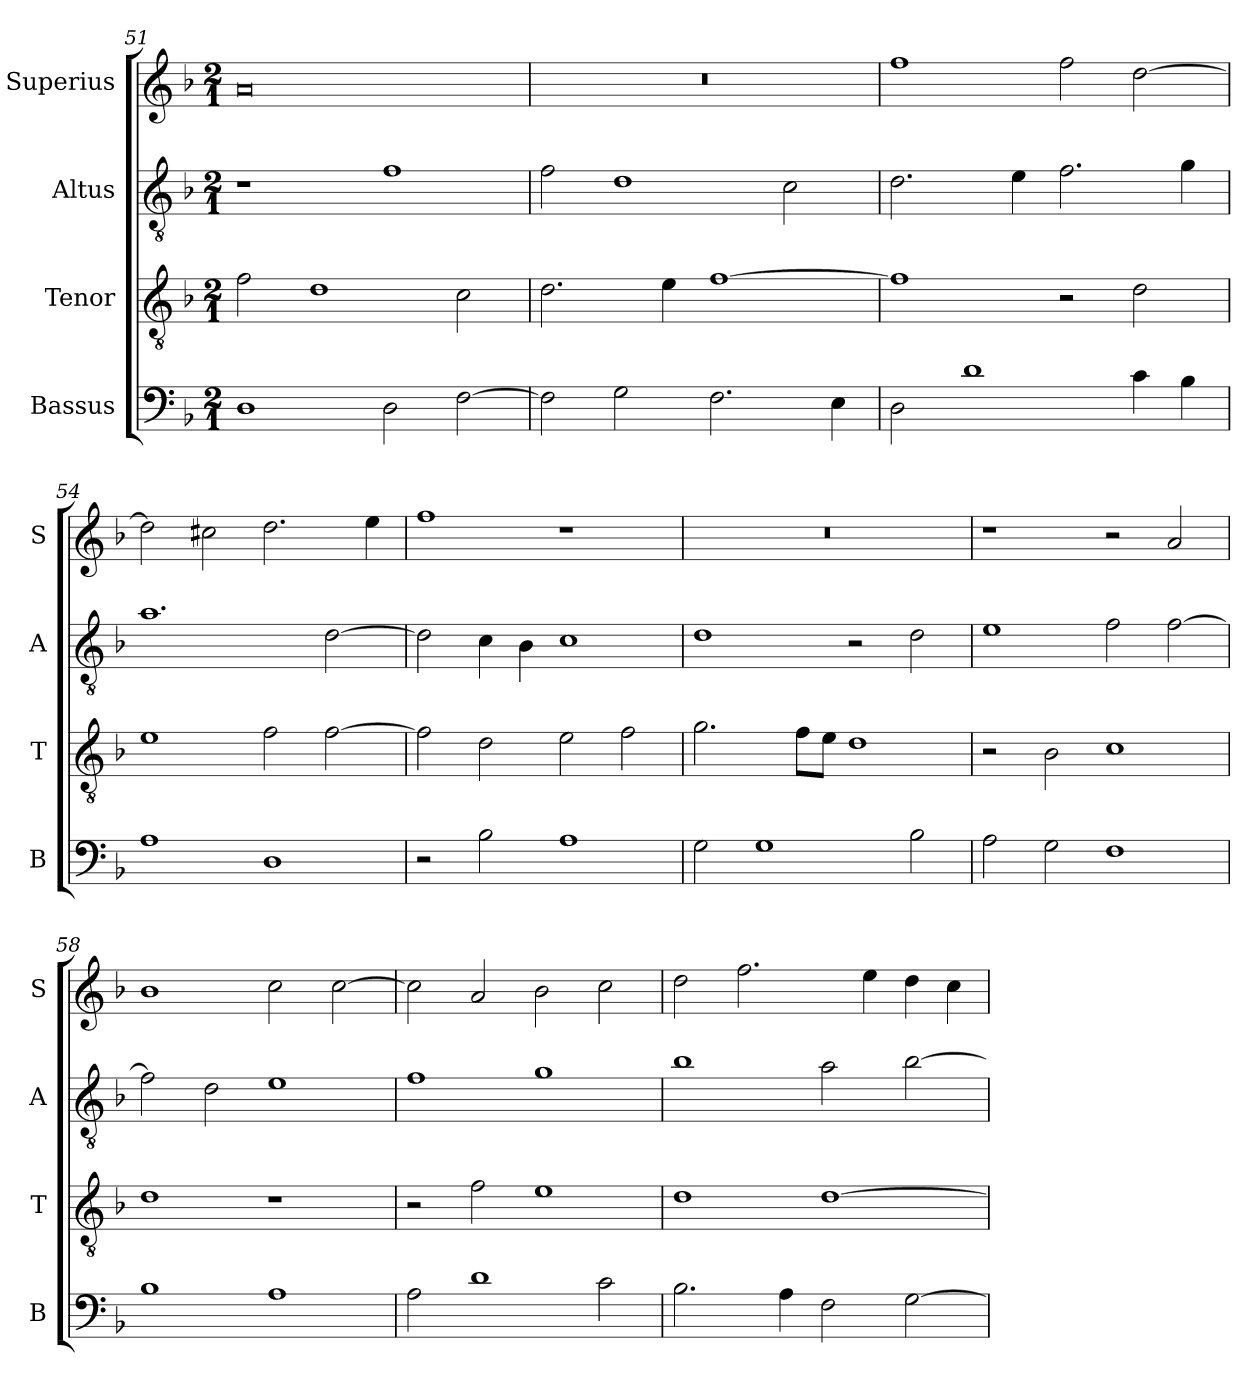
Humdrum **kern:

**kern	**kern	**kern	**kern
*part4	*part3	*part2	*part1
*staff4	*staff3	*staff2	*staff1
*I"Bassus	*I"Tenor	*I"Altus	*I"Superius
*I'B	*I'T	*I'A	*I'S
*clefF4	*clefGv2	*clefGv2	*clefG2
*k[b-]	*k[b-]	*k[b-]	*k[b-]
*F:	*F:	*F:	*F:
*M2/1	*M2/1	*M2/1	*M2/1
=51	=51	=51	=51
1D	2f	1r	0a
.	1d	.	.
2D	.	1f	.
[2F	2c	.	.
=52	=52	=52	=52
2F]	2.d	2f	0r
2G	.	1d	.
.	4e	.	.
2.F	[1f	.	.
.	.	2c	.
4E	.	.	.
=53	=53	=53	=53
2D	1f]	2.d	1ff
1d	.	.	.
.	.	4e	.
.	2r	2.f	2ff
4c	2d	.	[2dd
4B-	.	4g	.
=54	=54	=54	=54
1A	1e	1.a	2dd]
.	.	.	2cc#X
1D	2f	.	2.dd
.	[2f	[2d	.
.	.	.	4ee
=55	=55	=55	=55
2r	2f]	2d]	1ff
2B-	2d	4c	.
.	.	4B-	.
1A	2e	1c	1r
.	2f	.	.
=56	=56	=56	=56
2G	2.g	1d	0r
1G	.	.	.
.	8fL	.	.
.	8eJ	.	.
.	1d	2r	.
2B-	.	2d	.
=57	=57	=57	=57
2A	2r	1e	1r
2G	2B-	.	.
1F	1c	2f	2r
.	.	[2f	2a
=58	=58	=58	=58
1B-	1d	2f]	1b-
.	.	2d	.
1A	1r	1e	2cc
.	.	.	[2cc
=59	=59	=59	=59
2A	2r	1f	2cc]
1d	2f	.	2a
.	1e	1g	2b-
2c	.	.	2cc
=60	=60	=60	=60
2.B-	1d	1b-	2dd
.	.	.	2.ff
4A	.	.	.
2F	[1d	2a	.
.	.	.	4ee
[2G	.	[2b-	4dd
.	.	.	4cc
=	=	=	=
*-	*-	*-	*-
